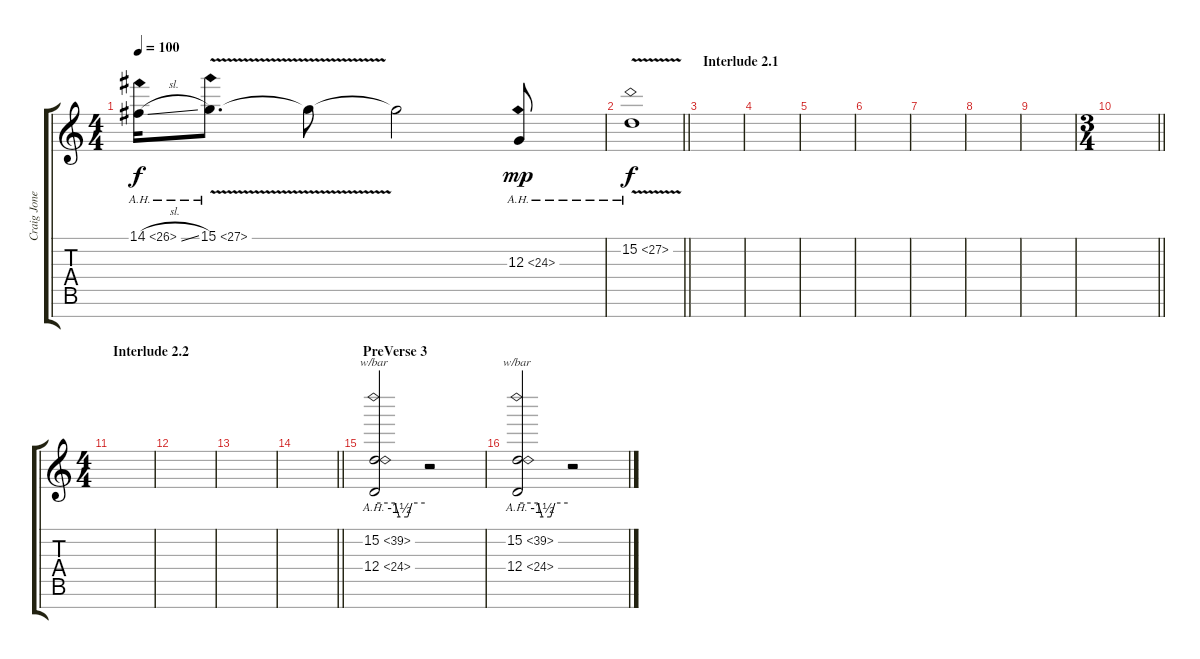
\track ("Craig Jones" "Craig Jone") {instrument lead2sawtooth}
\staff {score tabs}
\tuning (E4 B3 G3 D3 A2 E2 B1) {hide}
\ts (4 4)
\tempo 100
\clef g2
\ks c
14.1{ah 12 sl}.16{dy f} 15.1{ah 12 v}.8{d} 15.1{t}.8 15.1{t}.2 12.3{ah 12}.8{dy mp} |
\barLineRight lightlight
15.2{ah 12 v}.1{dy f} |
\section ("" "Interlude 2.1")
|
|
|
|
|
|
|
\ts (3 4)
\barLineRight lightlight
|
\ts (4 4)
\section ("" "Interlude 2.2")
|
|
|
\barLineRight lightlight
|
\section ("" "PreVerse 3")
(15.2{ah 24} 12.4{ah 12}).2{tbe (custom default 0 0 25 0 30 -6 40 -6 45 0 60 0) volume 7 instrument lead2sawtooth} r.2 |
(15.2{ah 24} 12.4{ah 12}).2{tbe (custom default 0 0 25 0 30 -6 40 -6 45 0 60 0)} r.2
